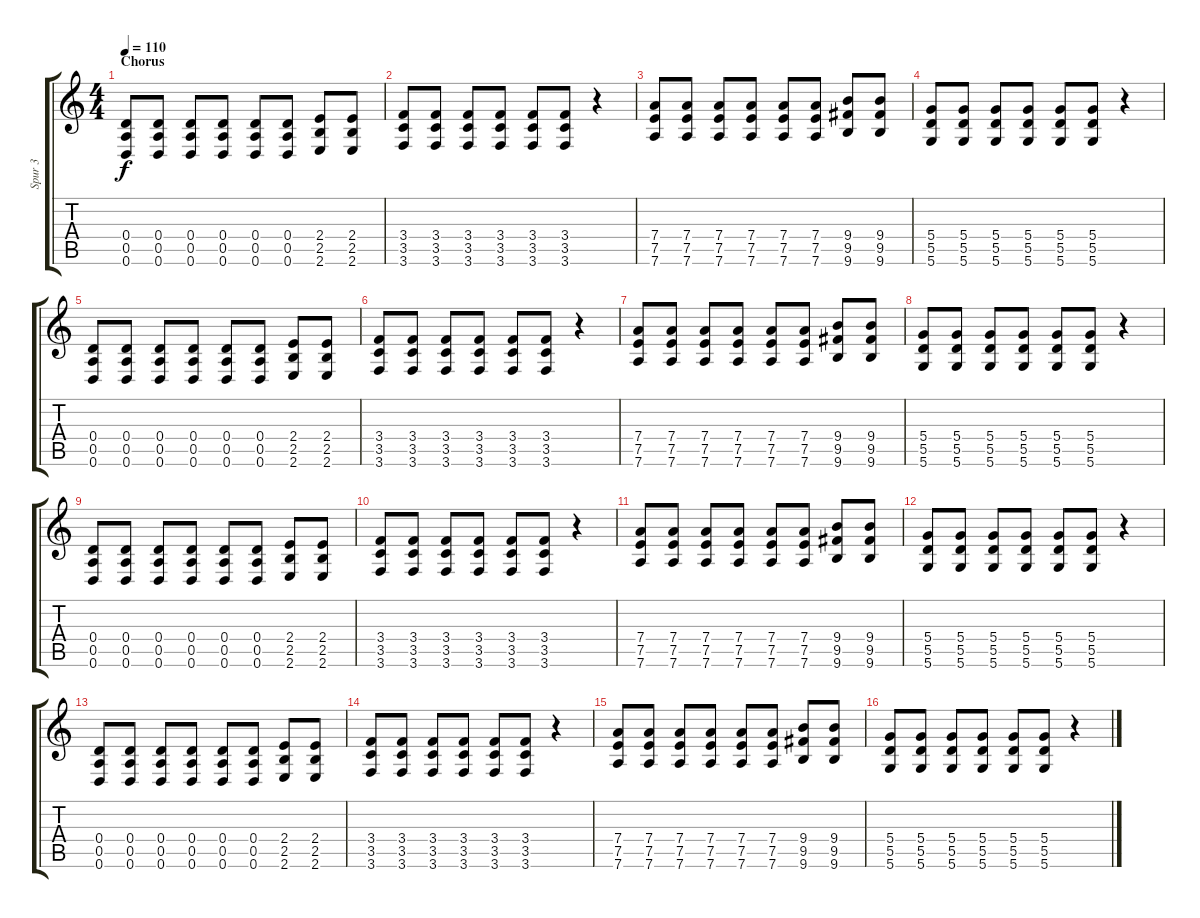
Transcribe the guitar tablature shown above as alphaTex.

\track ("Spur 3" "Spur 3") {instrument distortionguitar}
\staff {score tabs}
\tuning (E4 B3 G3 D3 A2 D2) {hide}
\ts (4 4)
\section ("" "Chorus")
\tempo 110
\clef g2
\ks c
(0.4 0.5 0.6).8{dy f} (0.4 0.5 0.6).8 (0.4 0.5 0.6).8 (0.4 0.5 0.6).8 (0.4 0.5 0.6).8 (0.4 0.5 0.6).8 (2.4 2.5 2.6).8 (2.4 2.5 2.6).8 |
(3.4 3.5 3.6).8 (3.4 3.5 3.6).8 (3.4 3.5 3.6).8 (3.4 3.5 3.6).8 (3.4 3.5 3.6).8 (3.4 3.5 3.6).8 r.4 |
(7.4 7.5 7.6).8 (7.4 7.5 7.6).8 (7.4 7.5 7.6).8 (7.4 7.5 7.6).8 (7.4 7.5 7.6).8 (7.4 7.5 7.6).8 (9.4 9.5 9.6).8 (9.4 9.5 9.6).8 |
(5.4 5.5 5.6).8 (5.4 5.5 5.6).8 (5.4 5.5 5.6).8 (5.4 5.5 5.6).8 (5.4 5.5 5.6).8 (5.4 5.5 5.6).8 r.4 |
(0.4 0.5 0.6).8 (0.4 0.5 0.6).8 (0.4 0.5 0.6).8 (0.4 0.5 0.6).8 (0.4 0.5 0.6).8 (0.4 0.5 0.6).8 (2.4 2.5 2.6).8 (2.4 2.5 2.6).8 |
(3.4 3.5 3.6).8 (3.4 3.5 3.6).8 (3.4 3.5 3.6).8 (3.4 3.5 3.6).8 (3.4 3.5 3.6).8 (3.4 3.5 3.6).8 r.4 |
(7.4 7.5 7.6).8 (7.4 7.5 7.6).8 (7.4 7.5 7.6).8 (7.4 7.5 7.6).8 (7.4 7.5 7.6).8 (7.4 7.5 7.6).8 (9.4 9.5 9.6).8 (9.4 9.5 9.6).8 |
(5.4 5.5 5.6).8 (5.4 5.5 5.6).8 (5.4 5.5 5.6).8 (5.4 5.5 5.6).8 (5.4 5.5 5.6).8 (5.4 5.5 5.6).8 r.4 |
(0.4 0.5 0.6).8 (0.4 0.5 0.6).8 (0.4 0.5 0.6).8 (0.4 0.5 0.6).8 (0.4 0.5 0.6).8 (0.4 0.5 0.6).8 (2.4 2.5 2.6).8 (2.4 2.5 2.6).8 |
(3.4 3.5 3.6).8 (3.4 3.5 3.6).8 (3.4 3.5 3.6).8 (3.4 3.5 3.6).8 (3.4 3.5 3.6).8 (3.4 3.5 3.6).8 r.4 |
(7.4 7.5 7.6).8 (7.4 7.5 7.6).8 (7.4 7.5 7.6).8 (7.4 7.5 7.6).8 (7.4 7.5 7.6).8 (7.4 7.5 7.6).8 (9.4 9.5 9.6).8 (9.4 9.5 9.6).8 |
(5.4 5.5 5.6).8 (5.4 5.5 5.6).8 (5.4 5.5 5.6).8 (5.4 5.5 5.6).8 (5.4 5.5 5.6).8 (5.4 5.5 5.6).8 r.4 |
(0.4 0.5 0.6).8 (0.4 0.5 0.6).8 (0.4 0.5 0.6).8 (0.4 0.5 0.6).8 (0.4 0.5 0.6).8 (0.4 0.5 0.6).8 (2.4 2.5 2.6).8 (2.4 2.5 2.6).8 |
(3.4 3.5 3.6).8 (3.4 3.5 3.6).8 (3.4 3.5 3.6).8 (3.4 3.5 3.6).8 (3.4 3.5 3.6).8 (3.4 3.5 3.6).8 r.4 |
(7.4 7.5 7.6).8 (7.4 7.5 7.6).8 (7.4 7.5 7.6).8 (7.4 7.5 7.6).8 (7.4 7.5 7.6).8 (7.4 7.5 7.6).8 (9.4 9.5 9.6).8 (9.4 9.5 9.6).8 |
(5.4 5.5 5.6).8 (5.4 5.5 5.6).8 (5.4 5.5 5.6).8 (5.4 5.5 5.6).8 (5.4 5.5 5.6).8 (5.4 5.5 5.6).8 r.4
